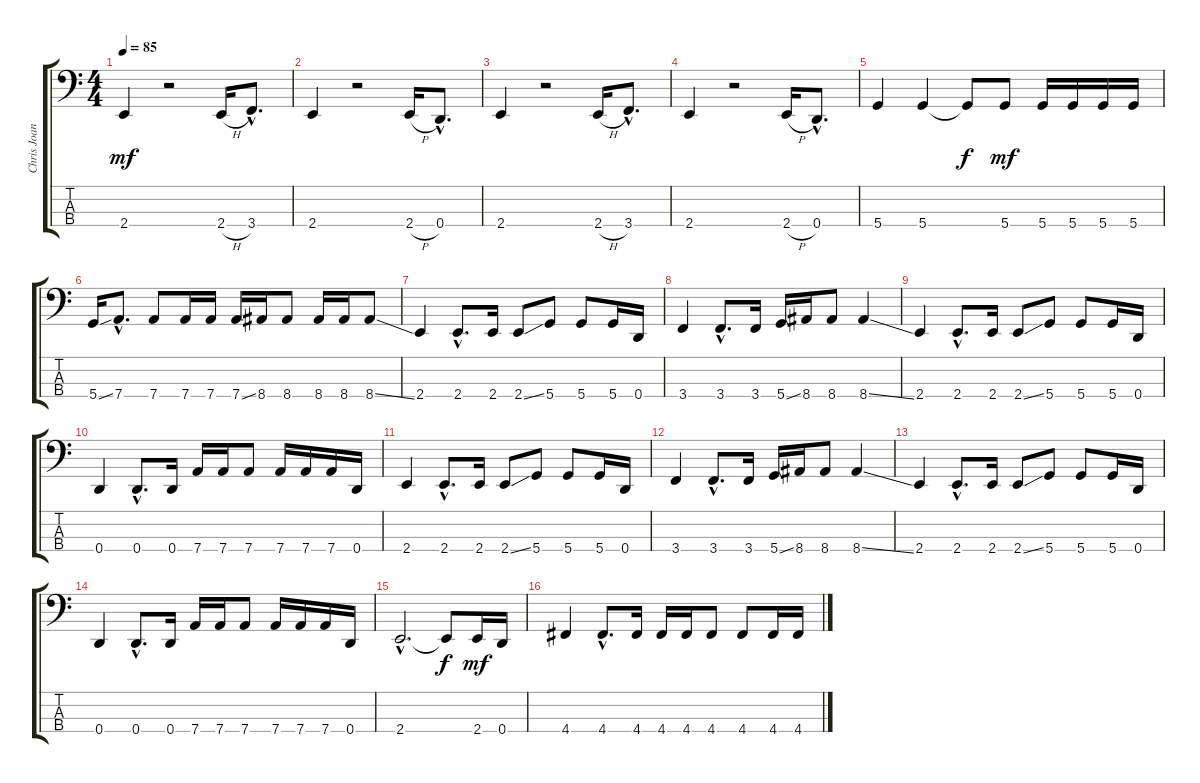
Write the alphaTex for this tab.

\track ("Chris Joannou (basse)" "Chris Joan") {instrument electricbasspick}
\staff {score tabs}
\tuning (G2 D2 A1 D1) {hide}
\ts (4 4)
\tempo 85
\clef f4
\ks c
2.4.4{dy mf} r.2 2.4{h}.16 3.4{hac}.8{d} |
2.4.4 r.2 2.4{h}.16 0.4{hac}.8{d} |
2.4.4 r.2 2.4{h}.16 3.4{hac}.8{d} |
2.4.4 r.2 2.4{h}.16 0.4{hac}.8{d} |
5.4.4 5.4.4 5.4{t}.8{dy f} 5.4.8{dy mf} 5.4.16 5.4.16 5.4.16 5.4.16 |
5.4{ss}.16 7.4{hac}.8{d} 7.4.8 7.4.16 7.4.16 7.4{ss}.16 8.4.16 8.4.8 8.4.16 8.4.16 8.4{ss}.8 |
2.4.4 2.4{hac}.8{d} 2.4.16 2.4{ss}.8 5.4.8 5.4.8 5.4.16 0.4.16 |
3.4.4 3.4{hac}.8{d} 3.4.16 5.4{ss}.16 8.4.16 8.4.8 8.4{ss}.4 |
2.4.4 2.4{hac}.8{d} 2.4.16 2.4{ss}.8 5.4.8 5.4.8 5.4.16 0.4.16 |
0.4.4 0.4{hac}.8{d} 0.4.16 7.4.16 7.4.16 7.4.8 7.4.16 7.4.16 7.4.16 0.4.16 |
2.4.4 2.4{hac}.8{d} 2.4.16 2.4{ss}.8 5.4.8 5.4.8 5.4.16 0.4.16 |
3.4.4 3.4{hac}.8{d} 3.4.16 5.4{ss}.16 8.4.16 8.4.8 8.4{ss}.4 |
2.4.4 2.4{hac}.8{d} 2.4.16 2.4{ss}.8 5.4.8 5.4.8 5.4.16 0.4.16 |
0.4.4 0.4{hac}.8{d} 0.4.16 7.4.16 7.4.16 7.4.8 7.4.16 7.4.16 7.4.16 0.4.16 |
2.4{hac}.2{d} 2.4{t}.8{dy f} 2.4.16{dy mf} 0.4.16 |
4.4.4 4.4{hac}.8{d} 4.4.16 4.4.16 4.4.16 4.4.8 4.4.8 4.4.16 4.4.16
